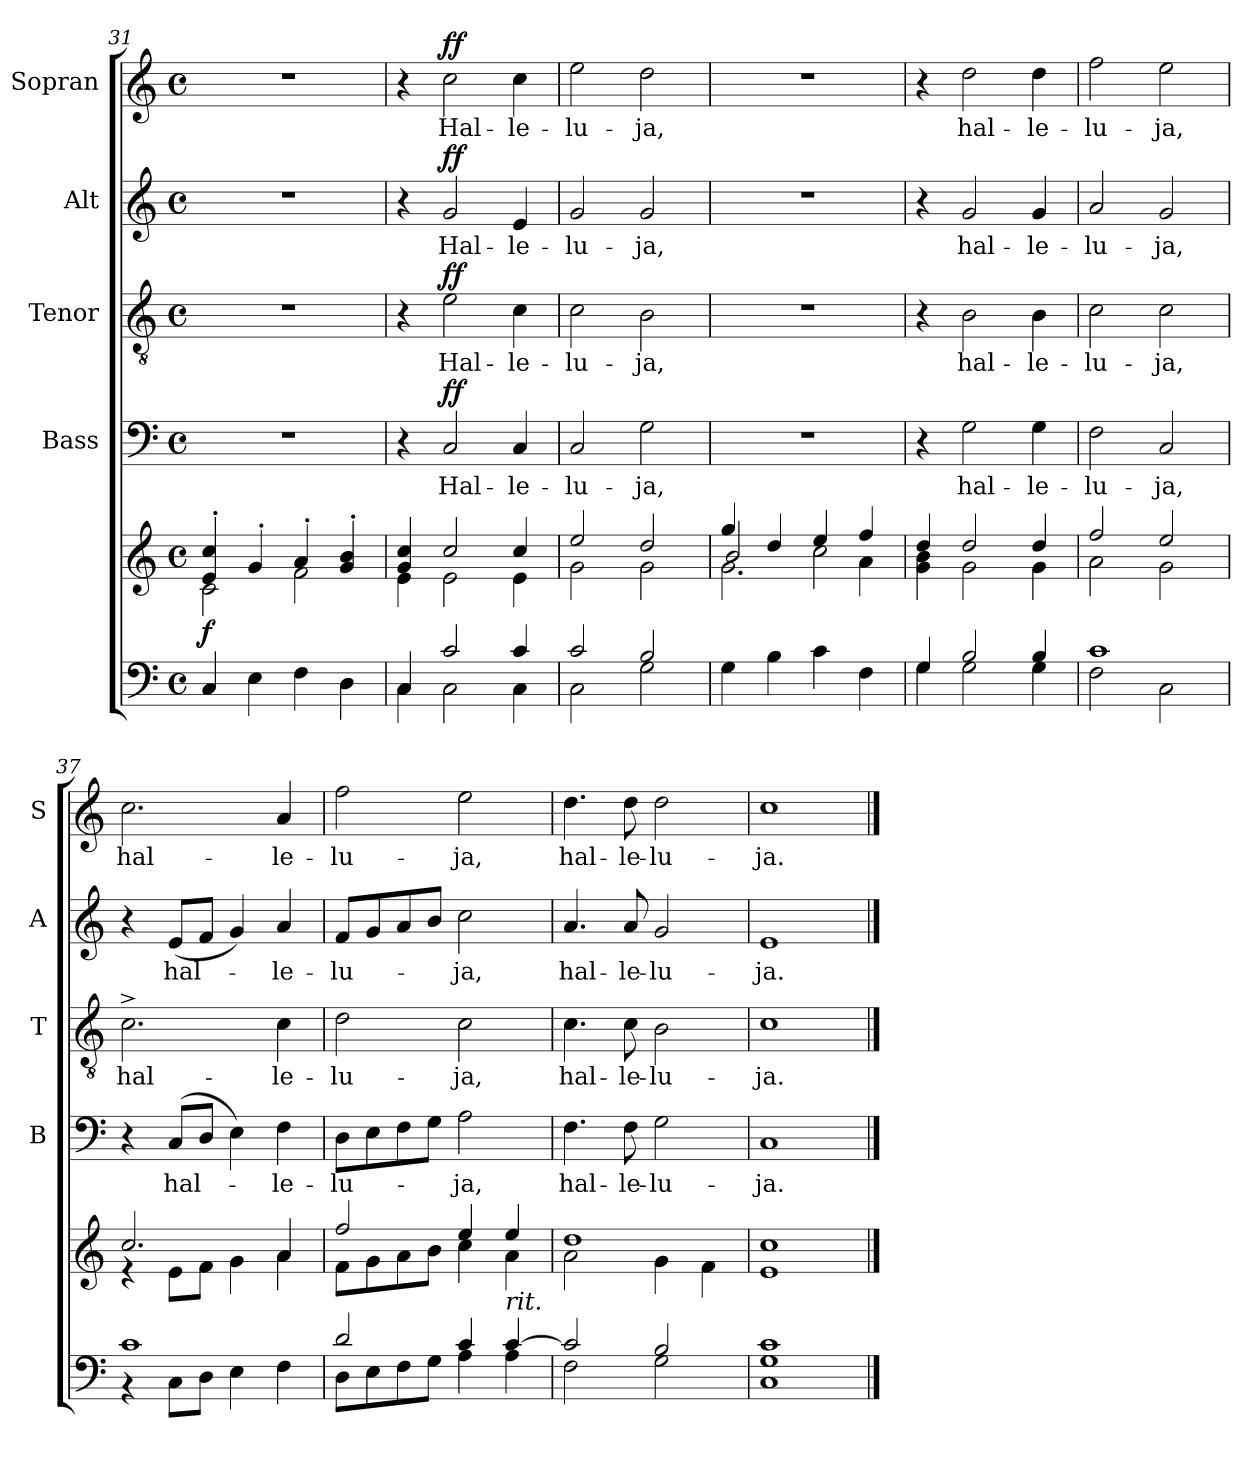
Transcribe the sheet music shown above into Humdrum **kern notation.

**kern	**kern	**dynam	**kern	**text	**dynam	**kern	**text	**dynam	**kern	**text	**dynam	**kern	**text	**dynam
*part5	*part5	*part5	*part4	*part4	*part4	*part3	*part3	*part3	*part2	*part2	*part2	*part1	*part1	*part1
*staff6	*staff5	*staff5/6	*staff4	*staff4	*staff4	*staff3	*staff3	*staff3	*staff2	*staff2	*staff2	*staff1	*staff1	*staff1
*	*	*	*I"Bass	*	*	*I"Tenor	*	*	*I"Alt	*	*	*I"Sopran	*	*
*	*	*	*I'B	*	*	*I'T	*	*	*I'A	*	*	*I'S	*	*
*clefF4	*clefG2	*	*clefF4	*	*	*clefGv2	*	*	*clefG2	*	*	*clefG2	*	*
*k[]	*k[]	*	*k[]	*	*	*k[]	*	*	*k[]	*	*	*k[]	*	*
*C:	*C:	*	*C:	*	*	*C:	*	*	*C:	*	*	*C:	*	*
*M4/4	*M4/4	*	*M4/4	*	*	*M4/4	*	*	*M4/4	*	*	*M4/4	*	*
*met(c)	*met(c)	*	*met(c)	*	*	*met(c)	*	*	*met(c)	*	*	*met(c)	*	*
=31	=31	=31	=31	=31	=31	=31	=31	=31	=31	=31	=31	=31	=31	=31
*	*^	*	*	*	*	*	*	*	*	*	*	*	*	*
!	!	!	!LO:DY:b	!	!	!	!	!	!	!	!	!	!	!	!
4C/	4e/'> 4cc/'>	2c\	f	1r	.	.	1r	.	.	1r	.	.	1r	.	.
4E\	4g'>/	.	.	.	.	.	.	.	.	.	.	.	.	.	.
4F\	4a'>/	2f\	.	.	.	.	.	.	.	.	.	.	.	.	.
4D\	4g/'> 4b/'>	.	.	.	.	.	.	.	.	.	.	.	.	.	.
=32	=32	=32	=32	=32	=32	=32	=32	=32	=32	=32	=32	=32	=32	=32	=32
*^	*	*	*	*	*	*	*	*	*	*	*	*	*	*	*
4C/	4C\	4g/ 4cc/	4e\	.	4r	.	.	4r	.	.	4r	.	.	4r	.	.
!	!	!	!	!	!	!LO:LY:b	!LO:DY:a	!	!LO:LY:b	!LO:DY:a	!	!LO:LY:b	!LO:DY:a	!	!LO:LY:b	!LO:DY:a
2c/	2C\	2cc/	2e\	.	2C/	Hal-	ff	2e\	Hal-	ff	2g/	Hal-	ff	2cc\	Hal-	ff
!	!	!	!	!	!	!LO:LY:b	!	!	!LO:LY:b	!	!	!LO:LY:b	!	!	!LO:LY:b	!
4c/	4C\	4cc/	4e\	.	4C/	-le-	.	4c\	-le-	.	4e/	-le-	.	4cc\	-le-	.
=33	=33	=33	=33	=33	=33	=33	=33	=33	=33	=33	=33	=33	=33	=33	=33	=33
!	!	!	!	!	!	!LO:LY:b	!	!	!LO:LY:b	!	!	!LO:LY:b	!	!	!LO:LY:b	!
2c/	2C\	2ee/	2g\	.	2C/	-lu-	.	2c\	-lu-	.	2g/	-lu-	.	2ee\	-lu-	.
!	!	!	!	!	!	!LO:LY:b	!	!	!LO:LY:b	!	!	!LO:LY:b	!	!	!LO:LY:b	!
2B/	2G\	2dd/	2g\	.	2G\	-ja,	.	2B\	-ja,	.	2g/	-ja,	.	2dd\	-ja,	.
*v	*v	*	*	*	*	*	*	*	*	*	*	*	*	*	*	*
!!LO:LB:g=z
=34	=34	=34	=34	=34	=34	=34	=34	=34	=34	=34	=34	=34	=34	=34	=34
*	*	*^	*	*	*	*	*	*	*	*	*	*	*	*	*
4G\	4gg/	2.g\	2b/	.	1r	.	.	1r	.	.	1r	.	.	1r	.	.
4B\	4dd/	.	.	.	.	.	.	.	.	.	.	.	.	.	.	.
4c\	4ee/	.	2cc\	.	.	.	.	.	.	.	.	.	.	.	.	.
4F\	4ff/	4a\	.	.	.	.	.	.	.	.	.	.	.	.	.	.
*	*	*v	*v	*	*	*	*	*	*	*	*	*	*	*	*	*
=35	=35	=35	=35	=35	=35	=35	=35	=35	=35	=35	=35	=35	=35	=35	=35
*^	*	*	*	*	*	*	*	*	*	*	*	*	*	*	*
4G/	4G\	4dd/	4g\ 4b\	.	4r	.	.	4r	.	.	4r	.	.	4r	.	.
!	!	!	!	!	!	!LO:LY:b	!	!	!LO:LY:b	!	!	!LO:LY:b	!	!	!LO:LY:b	!
2B/	2G\	2dd/	2g\	.	2G\	hal-	.	2B\	hal-	.	2g/	hal-	.	2dd\	hal-	.
!	!	!	!	!	!	!LO:LY:b	!	!	!LO:LY:b	!	!	!LO:LY:b	!	!	!LO:LY:b	!
4B/	4G\	4dd/	4g\	.	4G\	-le-	.	4B\	-le-	.	4g/	-le-	.	4dd\	-le-	.
=36	=36	=36	=36	=36	=36	=36	=36	=36	=36	=36	=36	=36	=36	=36	=36	=36
!	!	!	!	!	!	!LO:LY:b	!	!	!LO:LY:b	!	!	!LO:LY:b	!	!	!LO:LY:b	!
1c	2F\	2ff/	2a\	.	2F\	-lu-	.	2c\	-lu-	.	2a/	-lu-	.	2ff\	-lu-	.
!	!	!	!	!	!	!LO:LY:b	!	!	!LO:LY:b	!	!	!LO:LY:b	!	!	!LO:LY:b	!
.	2C\	2ee/	2g\	.	2C/	-ja,	.	2c\	-ja,	.	2g/	-ja,	.	2ee\	-ja,	.
=37	=37	=37	=37	=37	=37	=37	=37	=37	=37	=37	=37	=37	=37	=37	=37	=37
!	!	!	!	!	!	!	!	!	!LO:LY:b	!	!	!	!	!	!LO:LY:b	!
1c	4rBB	2.cc/	4re	.	4r	.	.	2.c^>\	hal-	.	4r	.	.	2.cc\	hal-	.
!	!	!	!	!	!	!LO:LY:b	!	!	!	!	!	!LO:LY:b	!	!	!	!
.	8C\L	.	8e\L	.	(<8C/L	hal-	.	.	.	.	(<8e/L	hal-	.	.	.	.
.	8D\J	.	8f\J	.	8D/J	.	.	.	.	.	8f/J	.	.	.	.	.
.	4E\	.	4g\	.	4E\)	.	.	.	.	.	4g/)	.	.	.	.	.
!	!	!	!	!	!	!LO:LY:b	!	!	!LO:LY:b	!	!	!LO:LY:b	!	!	!LO:LY:b	!
.	4F\	4a/	4a\	.	4F\	-le-	.	4c\	-le-	.	4a/	-le-	.	4a/	-le-	.
=38	=38	=38	=38	=38	=38	=38	=38	=38	=38	=38	=38	=38	=38	=38	=38	=38
!	!	!	!	!	!	!LO:LY:b	!	!	!LO:LY:b	!	!	!LO:LY:b	!	!	!LO:LY:b	!
2d/	8D\L	2ff/	8f\L	.	8D\L	-lu-	.	2d\	-lu-	.	8f/L	-lu-	.	2ff\	-lu-	.
.	8E\	.	8g\	.	8E\	.	.	.	.	.	8g/	.	.	.	.	.
.	8F\	.	8a\	.	8F\	.	.	.	.	.	8a/	.	.	.	.	.
.	8G\J	.	8b\J	.	8G\J	.	.	.	.	.	8b/J	.	.	.	.	.
!	!	!	!	!	!	!LO:LY:b	!	!	!LO:LY:b	!	!	!LO:LY:b	!	!	!LO:LY:b	!
4c/	4A\	4ee/	4cc\	.	2A\	-ja,	.	2c\	-ja,	.	2cc\	-ja,	.	2ee\	-ja,	.
!	!	!LO:TX:b:i:t=rit.	!	!	!	!	!	!	!	!	!	!	!	!	!	!
[>4c/	4A\	4ee/	4a\	.	.	.	.	.	.	.	.	.	.	.	.	.
=39	=39	=39	=39	=39	=39	=39	=39	=39	=39	=39	=39	=39	=39	=39	=39	=39
!	!	!	!	!	!	!LO:LY:b	!	!	!LO:LY:b	!	!	!LO:LY:b	!	!	!LO:LY:b	!
2c/]	2F\	1dd	2a\	.	4.F\	hal-	.	4.c\	hal-	.	4.a/	hal-	.	4.dd\	hal-	.
!	!	!	!	!	!	!LO:LY:b	!	!	!LO:LY:b	!	!	!LO:LY:b	!	!	!LO:LY:b	!
.	.	.	.	.	8F\	-le-	.	8c\	-le-	.	8a/	-le-	.	8dd\	-le-	.
!	!	!	!	!	!	!LO:LY:b	!	!	!LO:LY:b	!	!	!LO:LY:b	!	!	!LO:LY:b	!
2B/	2G\	.	4g\	.	2G\	-lu-	.	2B\	-lu-	.	2g/	-lu-	.	2dd\	-lu-	.
.	.	.	4f\	.	.	.	.	.	.	.	.	.	.	.	.	.
=40	=40	=40	=40	=40	=40	=40	=40	=40	=40	=40	=40	=40	=40	=40	=40	=40
!	!	!	!	!	!	!LO:LY:b	!	!	!LO:LY:b	!	!	!LO:LY:b	!	!	!LO:LY:b	!
1c	1C 1G	1cc	1e	.	1C	-ja.	.	1c	-ja.	.	1e	-ja.	.	1cc	-ja.	.
*v	*v	*	*	*	*	*	*	*	*	*	*	*	*	*	*	*
*	*v	*v	*	*	*	*	*	*	*	*	*	*	*	*	*
==	==	==	==	==	==	==	==	==	==	==	==	==	==	==
*-	*-	*-	*-	*-	*-	*-	*-	*-	*-	*-	*-	*-	*-	*-
